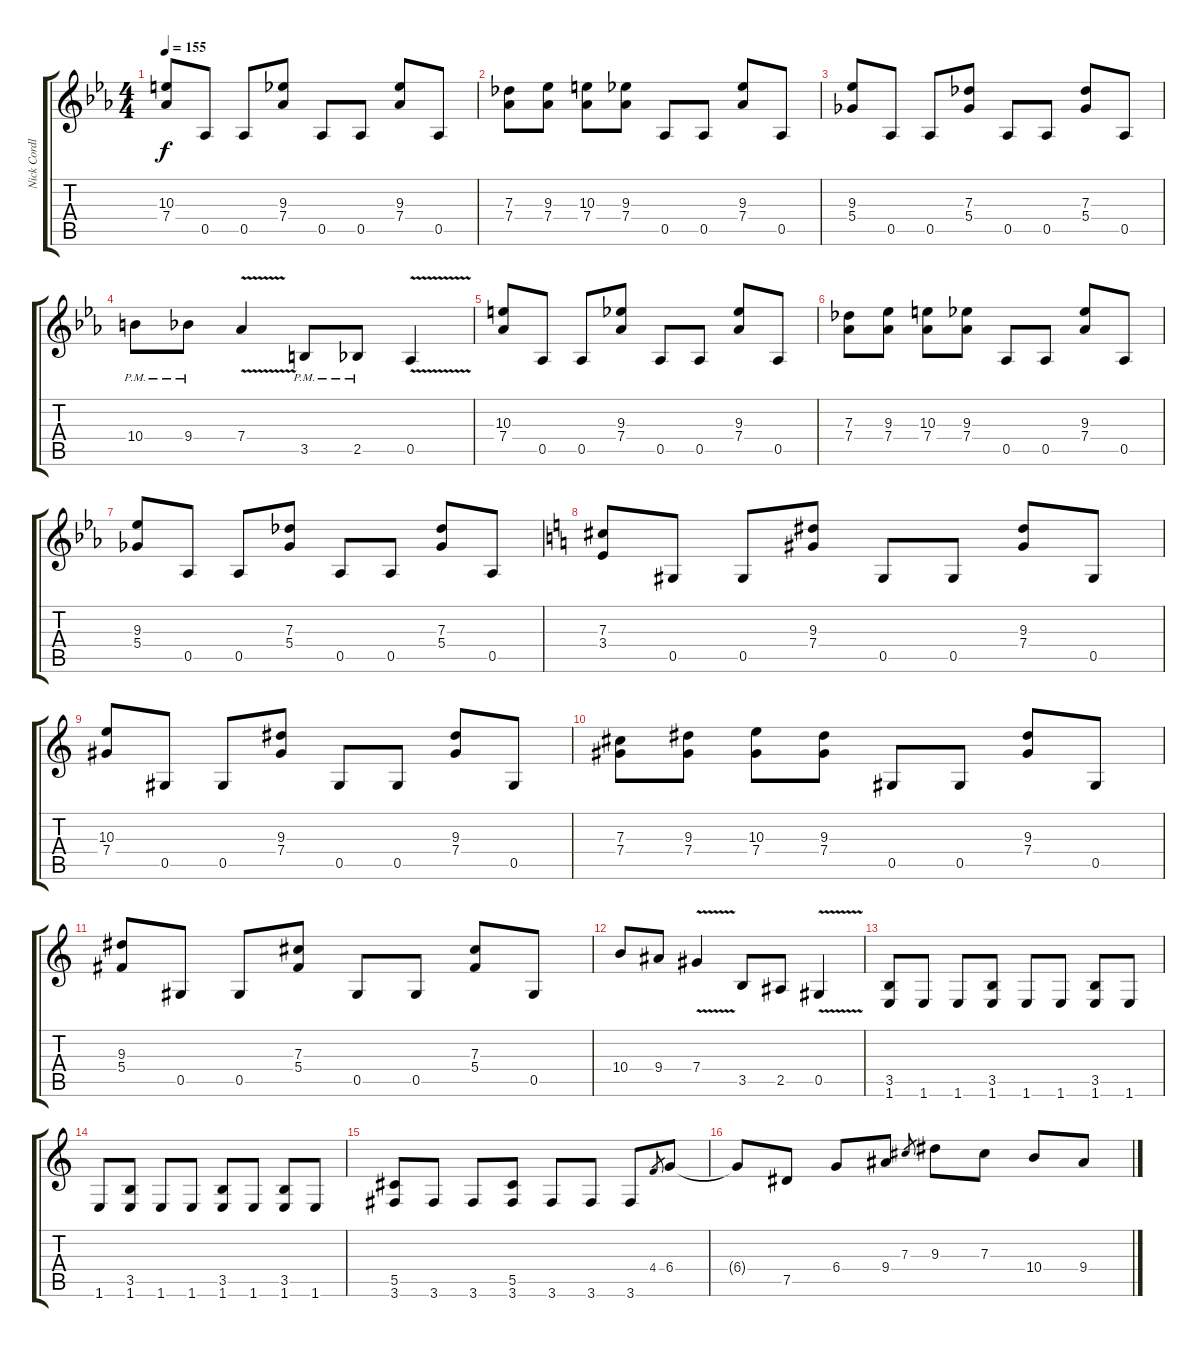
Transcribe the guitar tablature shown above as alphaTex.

\track ("Nick Cordle" "Nick Cordl") {instrument distortionguitar}
\staff {score tabs}
\tuning (Eb4 Bb3 Gb3 Db3 Ab2 Eb2) {hide}
\ts (4 4)
\tempo 155
\clef g2
\ks cminor
(10.3 7.4).8{dy f} 0.5.8 0.5.8 (9.3 7.4).8 0.5.8 0.5.8 (9.3 7.4).8 0.5.8 |
(7.3 7.4).8 (9.3 7.4).8 (10.3 7.4).8 (9.3 7.4).8 0.5.8 0.5.8 (9.3 7.4).8 0.5.8 |
(9.3 5.4).8 0.5.8 0.5.8 (7.3 5.4).8 0.5.8 0.5.8 (7.3 5.4).8 0.5.8 |
10.4{pm}.8 9.4{pm}.8 7.4{v}.4 3.5{pm}.8 2.5{pm}.8 0.5{v}.4 |
(10.3 7.4).8 0.5.8 0.5.8 (9.3 7.4).8 0.5.8 0.5.8 (9.3 7.4).8 0.5.8 |
(7.3 7.4).8 (9.3 7.4).8 (10.3 7.4).8 (9.3 7.4).8 0.5.8 0.5.8 (9.3 7.4).8 0.5.8 |
(9.3 5.4).8 0.5.8 0.5.8 (7.3 5.4).8 0.5.8 0.5.8 (7.3 5.4).8 0.5.8 |
\ks c
(7.3 3.4).8 0.5.8 0.5.8 (9.3 7.4).8 0.5.8 0.5.8 (9.3 7.4).8 0.5.8 |
(10.3 7.4).8 0.5.8 0.5.8 (9.3 7.4).8 0.5.8 0.5.8 (9.3 7.4).8 0.5.8 |
(7.3 7.4).8 (9.3 7.4).8 (10.3 7.4).8 (9.3 7.4).8 0.5.8 0.5.8 (9.3 7.4).8 0.5.8 |
(9.3 5.4).8 0.5.8 0.5.8 (7.3 5.4).8 0.5.8 0.5.8 (7.3 5.4).8 0.5.8 |
10.4.8 9.4.8 7.4{v}.4 3.5.8 2.5.8 0.5{v}.4 |
(3.5 1.6).8 1.6.8 1.6.8 (3.5 1.6).8 1.6.8 1.6.8 (3.5 1.6).8 1.6.8 |
1.6.8 (3.5 1.6).8 1.6.8 1.6.8 (3.5 1.6).8 1.6.8 (3.5 1.6).8 1.6.8 |
(5.5 3.6).8 3.6.8 3.6.8 (5.5 3.6).8 3.6.8 3.6.8 3.6.8 4.4.8{gr} 6.4.8 |
6.4{t}.8 7.5.8 6.4.8 9.4.8 7.3.8{gr} 9.3.8 7.3.8 10.4.8 9.4.8
